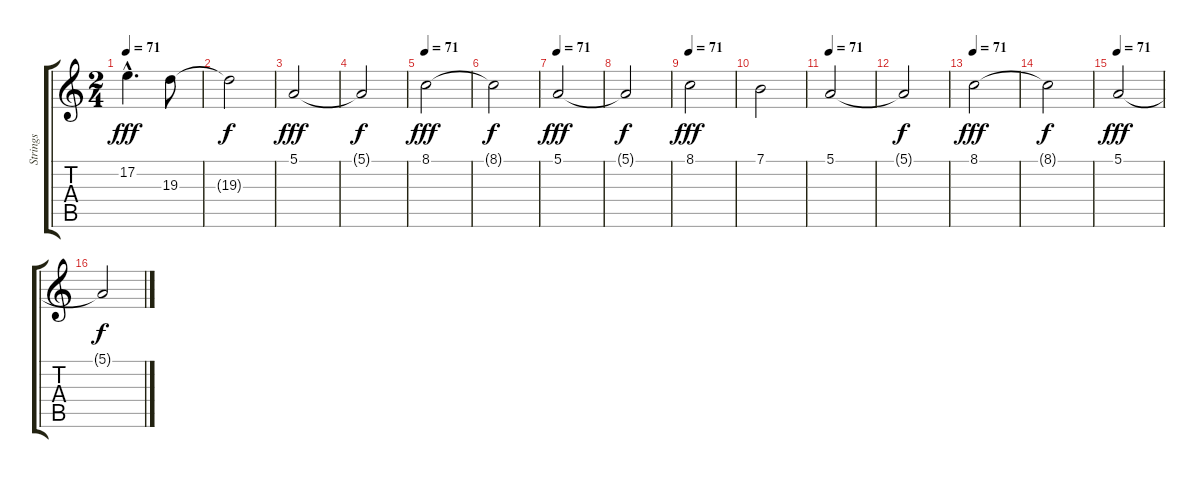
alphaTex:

\track ("Strings" "Strings") {instrument stringensemble1}
\staff {score tabs}
\tuning (E4 B3 G3 D3 A2 E2) {hide}
\ts (2 4)
\tempo 71
\clef g2
\ks c
17.2{hac}.4{d dy fff} 19.3.8{volume 8} |
19.3{t}.2{dy f} |
5.1.2{dy fff volume 6} |
5.1{t}.2{dy f} |
\tempo 71
8.1.2{dy fff volume 6} |
8.1{t}.2{dy f} |
\tempo 71
5.1.2{dy fff volume 6} |
5.1{t}.2{dy f} |
\tempo 71
8.1.2{dy fff} |
7.1.2 |
\tempo 71
5.1.2 |
5.1{t}.2{dy f} |
\tempo 71
8.1.2{dy fff} |
8.1{t}.2{dy f} |
\tempo 71
5.1.2{dy fff} |
5.1{t}.2{dy f}
